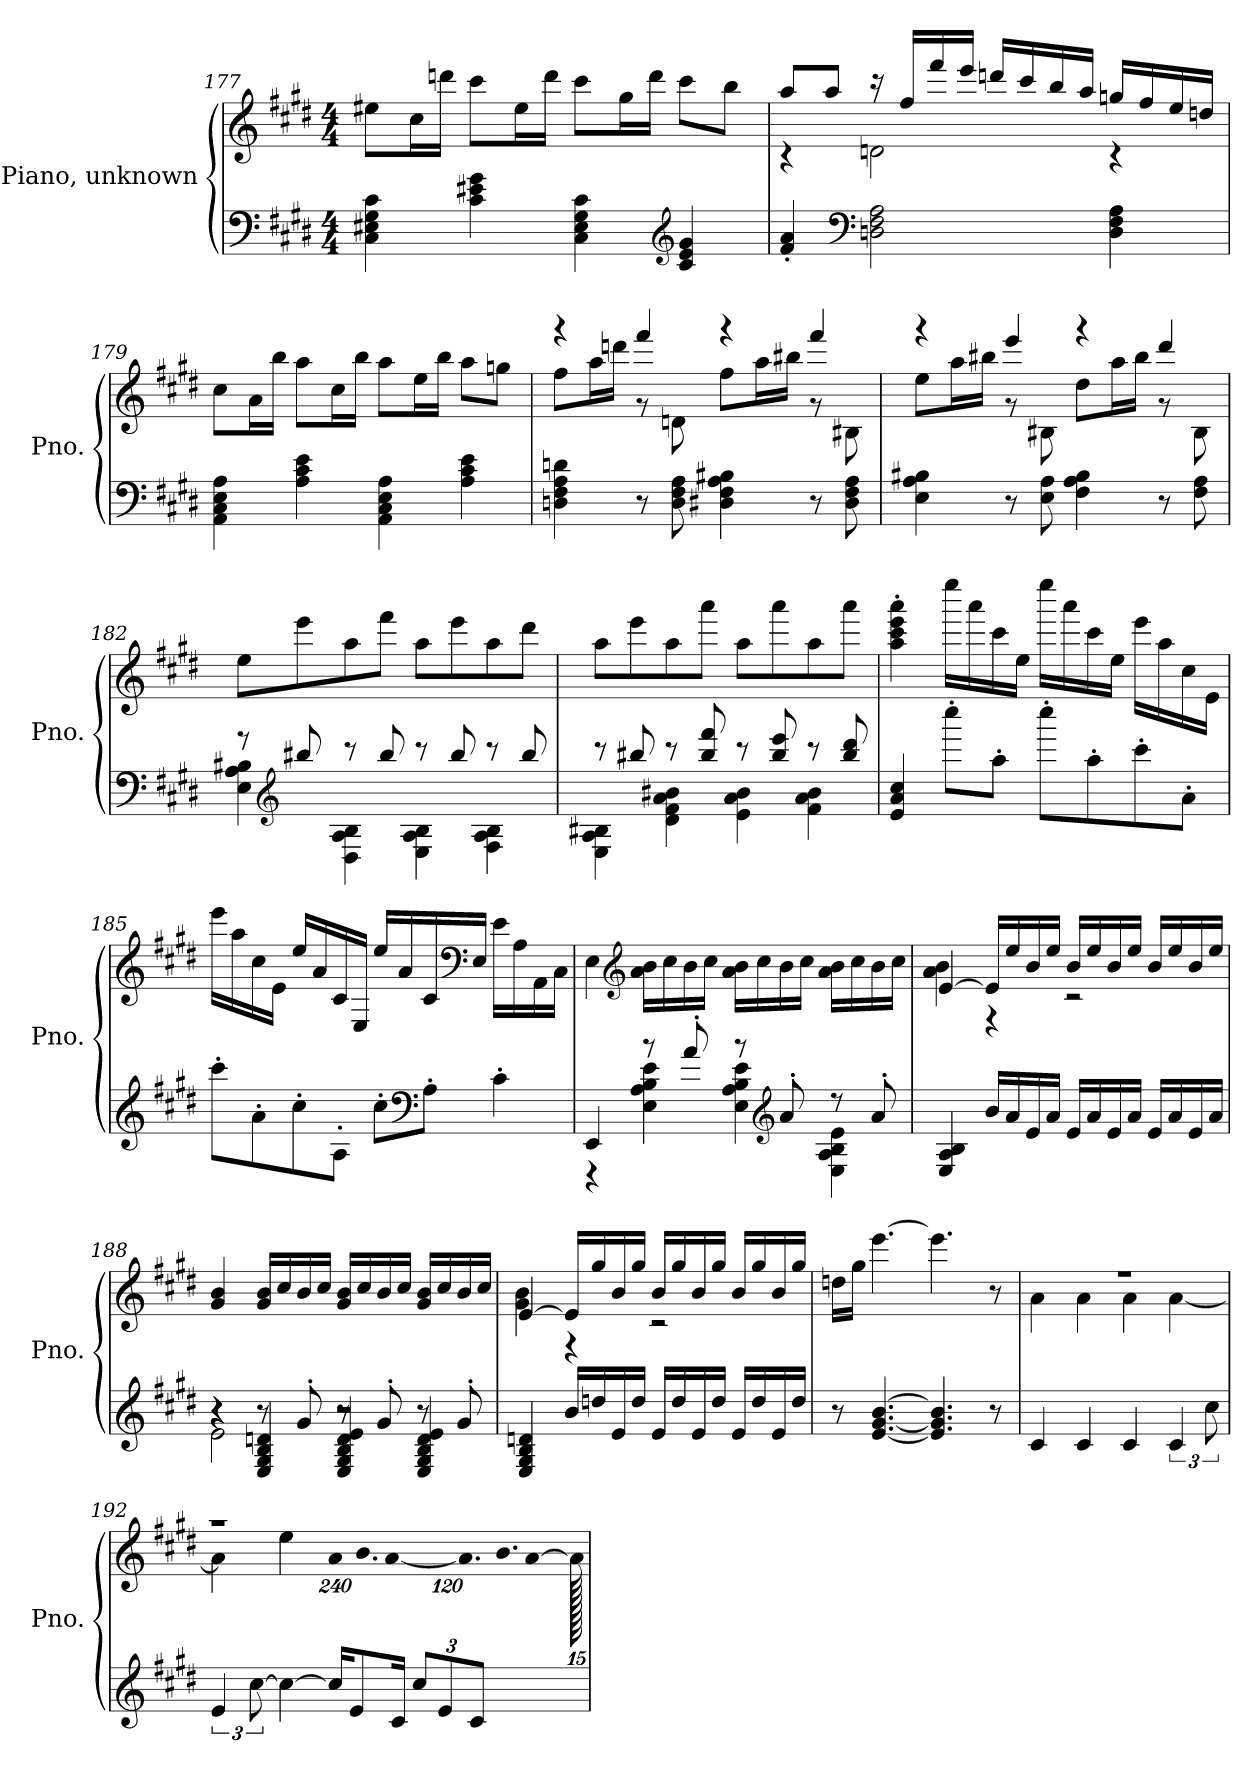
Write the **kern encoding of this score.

**kern	**kern
*part1	*part1
*staff2	*staff1
*I"Piano, unknown	*
*I'Pno.	*
!!LO:LB:g=z
*clefF4	*clefG2
*k[f#c#g#d#]	*k[f#c#g#d#]
*M4/4	*M4/4
=177	=177
4C#\ 4E#X\ 4G#\ 4c#\	8ee#X\L
.	16cc#\L
.	16dddn\JJ
4c#\ 4e#X\ 4g#\	8ccc#\L
.	16ee#\L
.	16ddd\JJ
4C#\ 4E#\ 4G#\ 4c#\	8ccc#\L
.	16gg#\L
.	16ddd\JJ
*clefG2	*
4c#/ 4e#/ 4g#/	8ccc#\L
.	8bb\J
=178	=178
*	*^
4f#/' 4a/'	8aa/L	4r
.	8aa/J	.
*clefF4	*	*
2Dn\ 2F#\ 2A\	16r	2dn\
.	16ff#/LL	.
.	16fff#/	.
.	16eee/JJ	.
.	16dddn/LL	.
.	16ccc#/	.
.	16bb/	.
.	16aa/JJ	.
4D\ 4F#\ 4A\	16ggn/LL	4r
.	16ff#/	.
.	16ee/	.
.	16ddn/JJ	.
*	*v	*v
!!LO:LB:g=z
=179	=179
4AA\ 4C#\ 4E\ 4A\	8cc#\L
.	16a\L
.	16bb\JJ
4A\ 4c#\ 4e\	8aa\L
.	16cc#\L
.	16bb\JJ
4AA\ 4C#\ 4E\ 4A\	8aa\L
.	16ee\L
.	16bb\JJ
4A\ 4c#\ 4e\	8aa\L
.	8ggn\J
=180	=180
*	*^
4Dn\ 4F#\ 4A\ 4dn\	4r	8ff#\L
.	.	16aa\L
.	.	16dddn\JJ
8r	4fff#/	8r
8D\ 8F#\ 8A\	.	8dn\
4D#X\ 4F#\ 4A\ 4B#X\	4r	8ff#\L
.	.	16aa\L
.	.	16bb#X\JJ
8r	4fff#/	8r
8D#\ 8F#\ 8A\	.	8B#X\
!!LO:LB:g=z	!!
=181	=181	=181
4E\ 4A\ 4B#X\	4r	8ee\L
.	.	16aa\L
.	.	16bb#X\JJ
8r	4eee/	8r
8E\ 8A\	.	8B#X\
4F#\ 4A\ 4B#\	4r	8dd#\L
.	.	16aa\L
.	.	16bb#\JJ
8r	4ddd#/	8r
8F#\ 8A\	.	8B#\
*	*v	*v
=182	=182
*^	*
8r	4E\ 4A\ 4B#X\	8ee\L
*clefG2	*	*
8bb#X/	.	8eee\
8r	4D#\ 4A\ 4B#\	8aa\
8bb#/	.	8fff#\J
8r	4E\ 4A\ 4B#\	8aa\L
8bb#/	.	8eee\
8r	4F#\ 4A\ 4B#\	8aa\
8bb#/	.	8ddd#\J
!!LO:LB:g=z
=183	=183	=183
8r	4E\ 4A\ 4B#X\	8aa\L
8bb#X/	.	8eee\
8r	4d#\ 4f#\ 4a\ 4b#X\	8aa\
8bb#/ 8fff#/	.	8aaa\J
8r	4e\ 4a\ 4b#\	8aa\L
8bb#/ 8eee/	.	8aaa\
8r	4f#\ 4a\ 4b#\	8aa\
8bb#/ 8ddd#/	.	8aaa\J
*v	*v	*
=184	=184
4e/ 4a/ 4cc#/	4aa\' 4ccc#\' 4eee\' 4aaa\'
8cccc#'\L	16eeee\LL
.	16aaa\
8aa'\J	16ccc#\
.	16ee\JJ
8cccc#'\L	16eeee\LL
.	16aaa\
8aa'\	16ccc#\
.	16ee\JJ
8ccc#'\	16eee\LL
.	16aa\
8a'\J	16cc#\
.	16e\JJ
!!LO:LB:g=z
=185	=185
8ccc#'\L	16eee\LL
.	16aa\
8a'\	16cc#\
.	16e\JJ
8cc#'\	16ee/LL
.	16a/
8A'\J	16c#/
.	16E/JJ
8cc#'\L	16ee/LL
.	16a/
*clefF4	*
8A'\J	16c#/
*	*clefF4
.	16E/JJ
4c#'\	16e\LL
.	16A\
.	16AA\
.	16C#\JJ
=186	=186
*^	*
4EE/	4r	4E\
*	*	*clefG2
8r	4E\ 4A\ 4B\ 4e\	16a\ 16b\LL
.	.	16cc#\
8a'/	.	16b\
.	.	16cc#\JJ
8r	4E\ 4A\ 4B\ 4e\	16a\ 16b\LL
.	.	16cc#\
*clefG2	*	*
8a'/	.	16b\
.	.	16cc#\JJ
8r	4E\ 4A\ 4B\ 4e\	16a\ 16b\LL
.	.	16cc#\
8a'/	.	16b\
.	.	16cc#\JJ
*v	*v	*
!!LO:PB:g=z
=187	=187
*	*^
4E/ 4A/ 4B/	[4e/	4a\ 4b\
16b/LL	16e/LL]	4r
16a/	16ee/	.
16e/	16b/	.
16a/JJ	16ee/JJ	.
16e/LL	16b/LL	2r
16a/	16ee/	.
16e/	16b/	.
16a/JJ	16ee/JJ	.
16e/LL	16b/LL	.
16a/	16ee/	.
16e/	16b/	.
16a/JJ	16ee/JJ	.
*	*v	*v
=188	=188
*^	*
*	*^	*
4r	2e\	4r	4g#/ 4b/
8r	.	4E/ 4G#/ 4B/ 4dn/	16g#/ 16b/LL
.	.	.	16cc#/
8g#'/	.	.	16b/
.	.	.	16cc#/JJ
8r	2r	4E/ 4G#/ 4B/ 4d/ 4e/	16g#/ 16b/LL
.	.	.	16cc#/
8g#'/	.	.	16b/
.	.	.	16cc#/JJ
8r	.	4E/ 4G#/ 4B/ 4d/ 4e/	16g#/ 16b/LL
.	.	.	16cc#/
8g#'/	.	.	16b/
.	.	.	16cc#/JJ
*v	*v	*v	*
=189	=189
*	*^
4E/ 4G#/ 4B/ 4dn/	[4e/	4g#\ 4b\
16b/LL	16e/LL]	4r
16ddn/	16gg#/	.
16e/	16b/	.
16dd/JJ	16gg#/JJ	.
16e/LL	16b/LL	2r
16dd/	16gg#/	.
16e/	16b/	.
16dd/JJ	16gg#/JJ	.
16e/LL	16b/LL	.
16dd/	16gg#/	.
16e/	16b/	.
16dd/JJ	16gg#/JJ	.
*	*v	*v
!!LO:LB:g=z
=190	=190
8r	16ddn\LL
.	16gg#\JJ
[4.e/ [4.g#/ [4.b/	[4.eee\
4.e/] 4.g#/] 4.b/]	4.eee\]
8r	8r
=191	=191
*	*^
4c#/	1r	4a\
4c#/	.	4a\
4c#/	.	4a\
6c#/	.	[4a\
12cc#\	.	.
=192	=192	=192
6e/	1r	4a\]
[12cc#\	.	.
4cc#\_	.	4ee\
*	*	*Xbrackettup
!	!	!LO:N:vis=16
16cc#/KL]	.	1920%137a\LL
8e/	.	.
!	!	!LO:N:vis=16.
.	.	960%103b\
!	!	!LO:N:vis=32
.	.	[640%23a\K
16c#/Jk	.	.
!	!	!LO:N:vis=16.
.	.	960%103a\]
*Xbrackettup	*	*
12cc#/L	.	.
!	!	!LO:N:vis=16.
.	.	960%103b\
12e/	.	.
12c#/J	.	.
.	.	[240%17a\J
1920ryy	1920ryy	1920a\_
*	*v	*v
=	=
*-	*-
